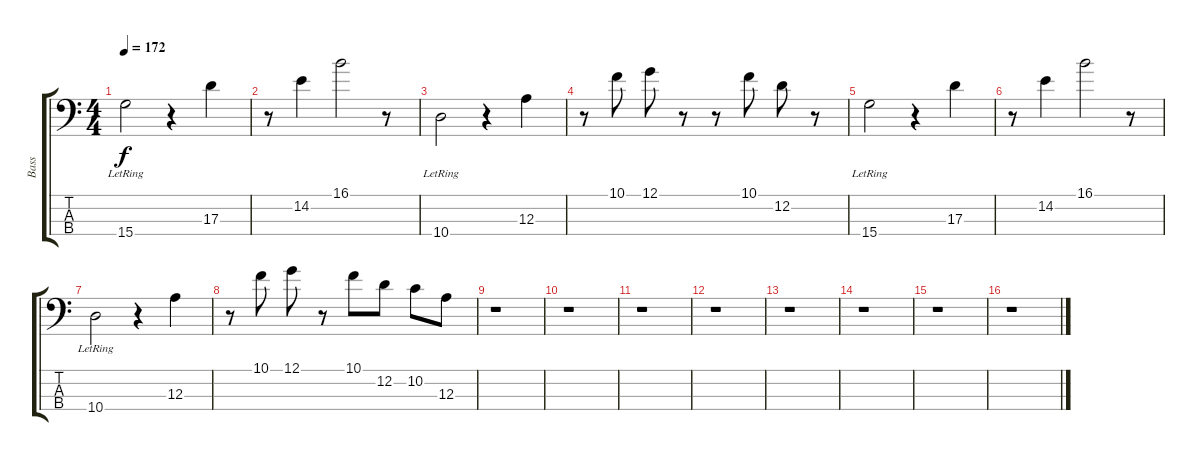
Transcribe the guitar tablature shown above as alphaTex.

\track ("Bass" "Bass") {instrument electricbassfinger}
\staff {score tabs}
\tuning (G2 D2 A1 E1) {hide}
\ts (4 4)
\tempo 172
\clef f4
\ks c
15.4{lr}.2{dy f} r.4 17.3.4 |
r.8 14.2.4 16.1.2 r.8 |
10.4{lr}.2 r.4 12.3.4 |
r.8 10.1.8 12.1.8 r.8 r.8 10.1.8 12.2.8 r.8 |
15.4{lr}.2 r.4 17.3.4 |
r.8 14.2.4 16.1.2 r.8 |
10.4{lr}.2 r.4 12.3.4 |
r.8 10.1.8 12.1.8 r.8 10.1.8 12.2.8 10.2.8 12.3.8 |
r.1 |
r.1 |
r.1 |
r.1 |
r.1 |
r.1 |
r.1 |
r.1
